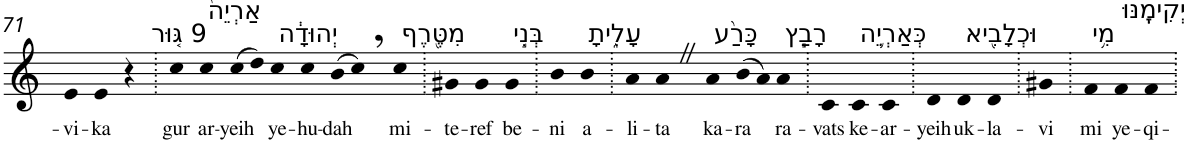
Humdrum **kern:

**kern	**text
*part1	*part1
*staff1	*staff1
*I"Piano	*
*I'Pno	*
!!LO:PB:g=z
*clefG2	*
*k[]	*
=71	=71
!	!LO:LY:b
4e	-vi-
!	!LO:LY:b
4e	-ka
4r	.
=72.	=72.
!LO:TX:a:t=9 גּ֤וּר	!
!	!LO:LY:b
4cc	gur
!LO:TX:a:t=אַרְיֵה֙	!
!	!LO:LY:b
4cc	ar-
!	!LO:LY:b
(>8cc	-yeih
8dd)	.
!LO:TX:a:t=יְהוּדָ֔ה	!
!	!LO:LY:b
4cc	ye-
!	!LO:LY:b
4cc	-hu-
!	!LO:LY:b
(>8b	-dah
8cc,)	.
!LO:TX:a:t=מִטֶּ֖רֶף	!
!	!LO:LY:b
4cc	mi-
=73.	=73.
!	!LO:LY:b
4g#X	-te-
!	!LO:LY:b
4g#	-ref
!LO:TX:a:t=בְּנִ֣י	!
!	!LO:LY:b
4g#	be-
=74.	=74.
!	!LO:LY:b
4b	-ni
!LO:TX:a:t=עָלִ֑יתָ	!
!	!LO:LY:b
4b	a-
=75.	=75.
!	!LO:LY:b
4a	-li-
!	!LO:LY:b
4aZ	-ta
!LO:TX:a:t=כָּרַ֨ע	!
!	!LO:LY:b
4a	ka-
!	!LO:LY:b
(>8b	-ra
8a)	.
!LO:TX:a:t=רָבַ֧ץ	!
!	!LO:LY:b
4a	ra-
=76.	=76.
!	!LO:LY:b
4c	-vats
!LO:TX:a:t=כְּאַרְיֵ֛ה	!
!	!LO:LY:b
4c	ke-
!	!LO:LY:b
4c	-ar-
=77.	=77.
!	!LO:LY:b
4d	-yeih
!LO:TX:a:t=וּכְלָבִ֖יא	!
!	!LO:LY:b
4d	uk-
!	!LO:LY:b
4d	-la-
=78.	=78.
!	!LO:LY:b
4g#X	-vi
=79.	=79.
!LO:TX:a:t=מִ֥י	!
!	!LO:LY:b
4f	mi
!LO:TX:a:t=יְקִימֶֽנּוּ	!
!	!LO:LY:b
4f	ye-
!	!LO:LY:b
4f	-qi-
=.	=.
*-	*-
